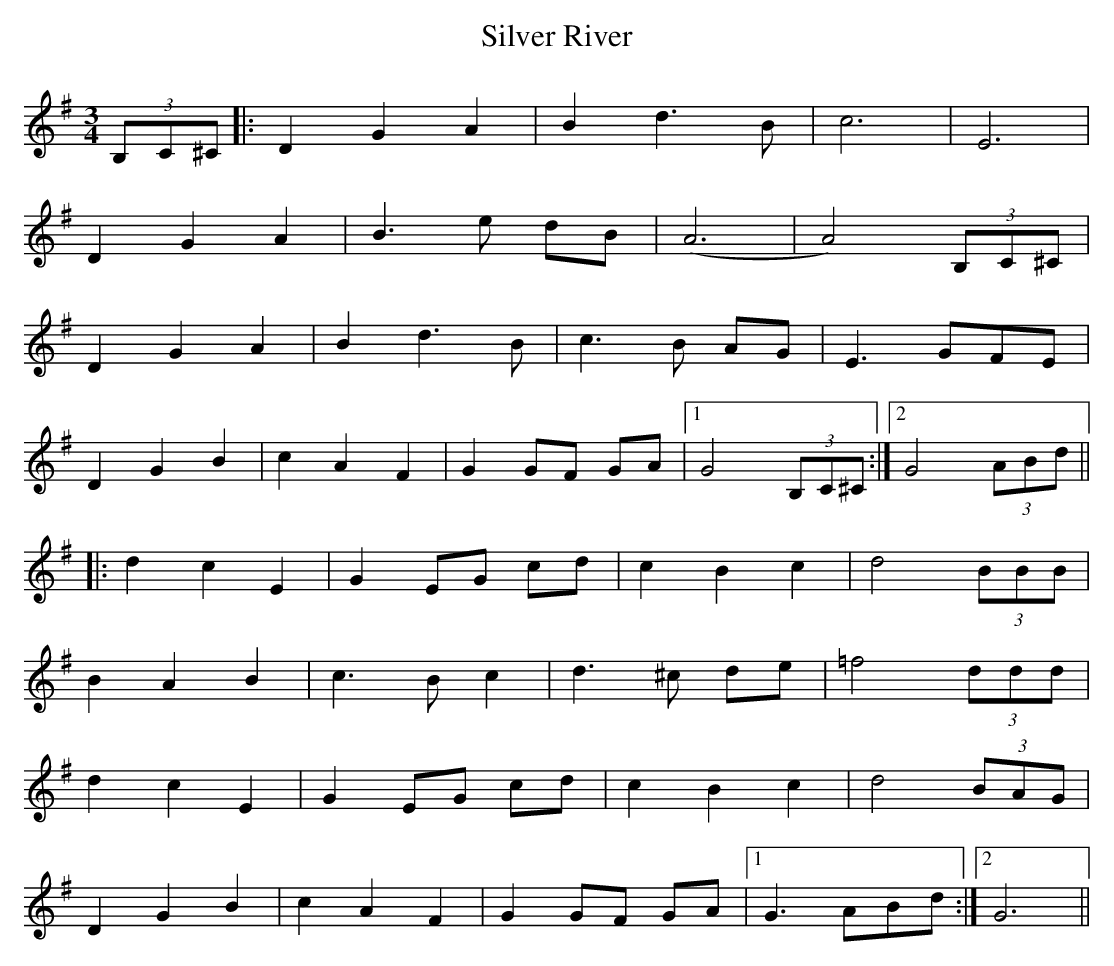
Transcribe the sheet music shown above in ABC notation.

X:1
T: Silver River
M: 3/4
L: 1/8
K: Gmaj
(3B,C^C|:D2 G2 A2|B2 d3 B|c6|E6|
D2 G2 A2|B3e dB|(A6|A4) (3B,C^C|
D2 G2 A2|B2 d3 B|c3B AG|E3GFE|
D2 G2 B2|c2A2 F2|G2 GF GA|1 G4 (3B,C^C:|2 G4 (3ABd||
|:d2 c2 E2|G2 EG cd|c2 B2 c2|d4 (3BBB|
B2 A2 B2|c3Bc2|d3 ^c de|=f4 (3ddd|
d2 c2 E2|G2 EG cd|c2 B2 c2|d4 (3BAG|
D2 G2 B2|c2 A2 F2|G2 GF GA|1 G3 ABd:|2 G6||
